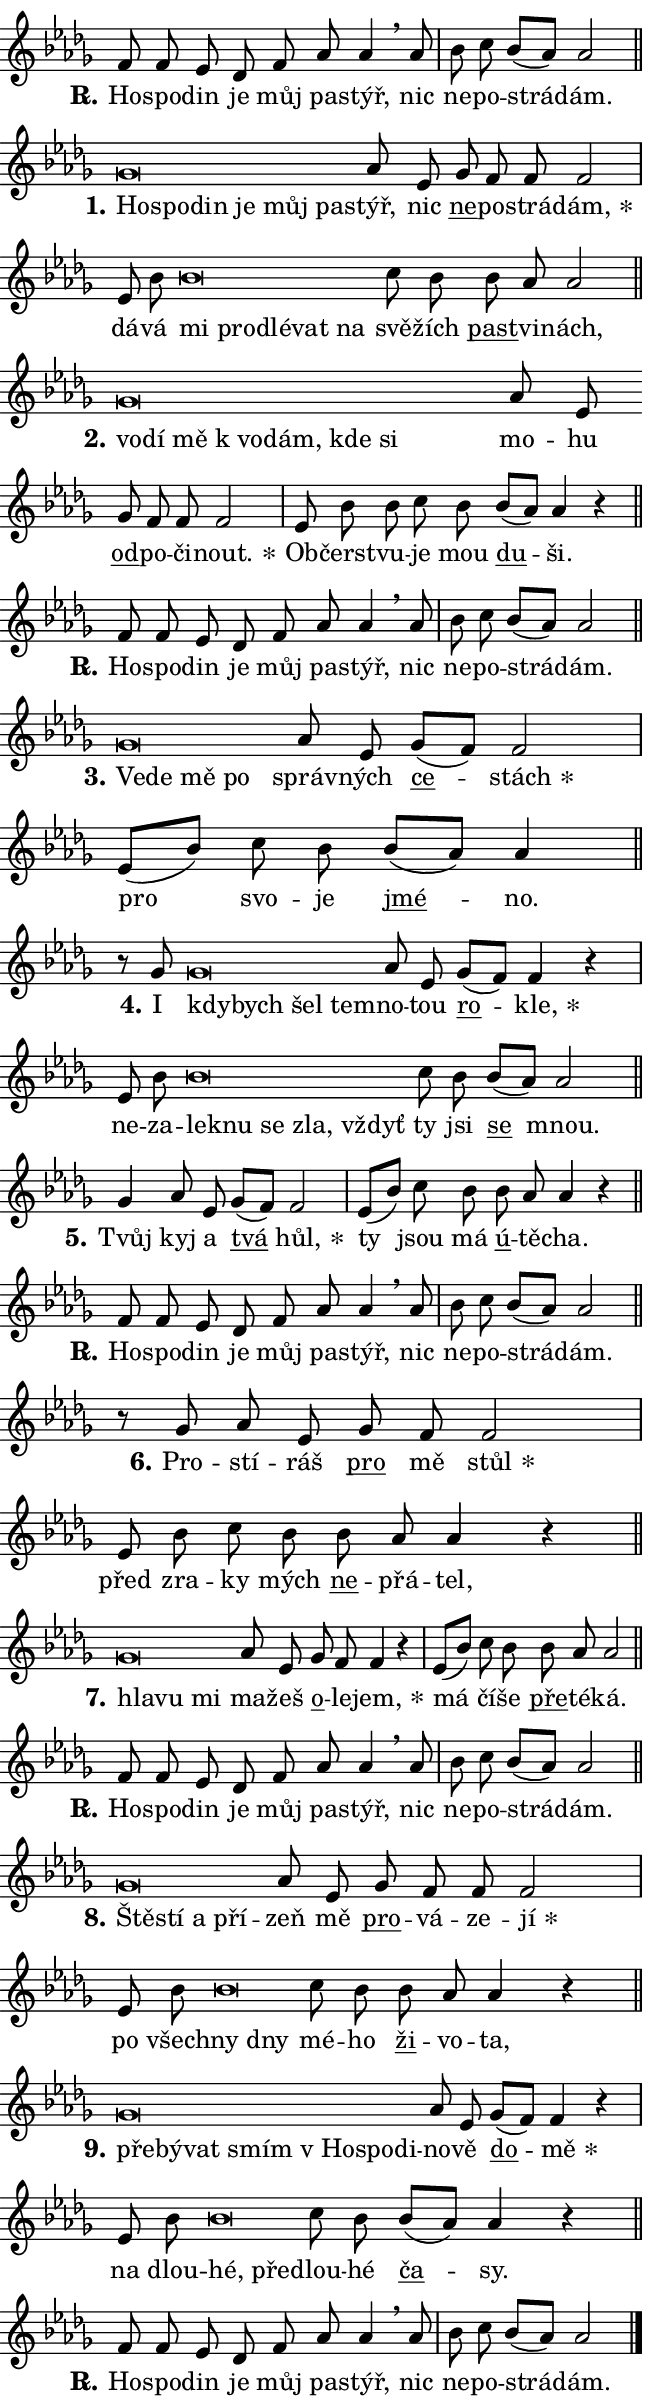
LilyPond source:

\version "2.24.0"
\header { tagline = "" }
\paper {
  indent = 0\cm
  top-margin = 0\cm
  right-margin = 0.13\cm % to fit lyric hyphens
  bottom-margin = 0\cm
  left-margin = 0\cm
  paper-width = 11\cm
  page-breaking = #ly:one-page-breaking
  system-system-spacing.basic-distance = #11
  score-system-spacing.basic-distance = #11
  ragged-last = ##f
}


%% Author: Thomas Morley
%% https://lists.gnu.org/archive/html/lilypond-user/2020-05/msg00002.html
#(define (line-position grob)
"Returns position of @var[grob} in current system:
   @code{'start}, if at first time-step
   @code{'end}, if at last time-step
   @code{'middle} otherwise
"
  (let* ((col (ly:item-get-column grob))
         (ln (ly:grob-object col 'left-neighbor))
         (rn (ly:grob-object col 'right-neighbor))
         (col-to-check-left (if (ly:grob? ln) ln col))
         (col-to-check-right (if (ly:grob? rn) rn col))
         (break-dir-left
           (and
             (ly:grob-property col-to-check-left 'non-musical #f)
             (ly:item-break-dir col-to-check-left)))
         (break-dir-right
           (and
             (ly:grob-property col-to-check-right 'non-musical #f)
             (ly:item-break-dir col-to-check-right))))
        (cond ((eqv? 1 break-dir-left) 'start)
              ((eqv? -1 break-dir-right) 'end)
              (else 'middle))))

#(define (tranparent-at-line-position vctor)
  (lambda (grob)
  "Relying on @code{line-position} select the relevant enry from @var{vctor}.
Used to determine transparency,"
    (case (line-position grob)
      ((end) (not (vector-ref vctor 0)))
      ((middle) (not (vector-ref vctor 1)))
      ((start) (not (vector-ref vctor 2))))))

noteHeadBreakVisibility =
#(define-music-function (break-visibility)(vector?)
"Makes @code{NoteHead}s transparent relying on @var{break-visibility}"
#{
  \override NoteHead.transparent =
    #(tranparent-at-line-position break-visibility)
#})

#(define delete-ledgers-for-transparent-note-heads
  (lambda (grob)
    "Reads whether a @code{NoteHead} is transparent.
If so this @code{NoteHead} is removed from @code{'note-heads} from
@var{grob}, which is supposed to be @code{LedgerLineSpanner}.
As a result ledgers are not printed for this @code{NoteHead}"
    (let* ((nhds-array (ly:grob-object grob 'note-heads))
           (nhds-list
             (if (ly:grob-array? nhds-array)
                 (ly:grob-array->list nhds-array)
                 '()))
           ;; Relies on the transparent-property being done before
           ;; Staff.LedgerLineSpanner.after-line-breaking is executed.
           ;; This is fragile ...
           (to-keep
             (remove
               (lambda (nhd)
                 (ly:grob-property nhd 'transparent #f))
               nhds-list)))
      ;; TODO find a better method to iterate over grob-arrays, similiar
      ;; to filter/remove etc for lists
      ;; For now rebuilt from scratch
      (set! (ly:grob-object grob 'note-heads)  '())
      (for-each
        (lambda (nhd)
          (ly:pointer-group-interface::add-grob grob 'note-heads nhd))
        to-keep))))

squashNotes = {
  \override NoteHead.X-extent = #'(-0.2 . 0.2)
  \override NoteHead.Y-extent = #'(-0.75 . 0)
  \override NoteHead.stencil =
    #(lambda (grob)
       (let ((pos (ly:grob-property grob 'staff-position)))
         (begin
           (if (< pos -7) (display "ERROR: Lower brevis then expected\n") (display ""))
           (if (<= pos -6) ly:text-interface::print ly:note-head::print))))
}
unSquashNotes = {
  \revert NoteHead.X-extent
  \revert NoteHead.Y-extent
  \revert NoteHead.stencil
}

hideNotes = \noteHeadBreakVisibility #begin-of-line-visible
unHideNotes = \noteHeadBreakVisibility #all-visible

% work-around for resetting accidentals
% https://lilypond.org/doc/v2.23/Documentation/notation/displaying-rhythms#unmetered-music
cadenzaMeasure = {
  \cadenzaOff
  \partial 1024 s1024
  \cadenzaOn
}

#(define-markup-command (accent layout props text) (markup?)
  "Underline accented syllable"
  (interpret-markup layout props
    #{\markup \override #'(offset . 4.3) \underline { #text }#}))

responsum = \markup \concat {
  "R" \hspace #-1.05 \path #0.1 #'((moveto 0 0.07) (lineto 0.9 0.8)) \hspace #0.05 "."
}

spaceSize = #0.6828661417322834 % exact space size for TeX Gyre Schola

\layout {
  \context {
    \Staff
    \remove "Time_signature_engraver"
    \override LedgerLineSpanner.after-line-breaking = #delete-ledgers-for-transparent-note-heads
  }
  \context {
    \Lyrics {
      \override LyricSpace.minimum-distance = \spaceSize
      \override LyricText.font-name = #"TeX Gyre Schola"
      \override LyricText.font-size = 1
      \override StanzaNumber.font-name = #"TeX Gyre Schola Bold"
      \override StanzaNumber.font-size = 1
    }
  }
  \context {
    \Score 
    \override NoteHead.text =
      #(lambda (grob) 
        (let ((pos (ly:grob-property grob 'staff-position)))
          #{\markup {
            \combine
              \halign #-0.55 \raise #(if (= pos -6) 0 0.5) \override #'(thickness . 2) \draw-line #'(3.2 . 0)
              \musicglyph "noteheads.sM1"
          }#}))
  }
}

% magnetic-lyrics.ily
%
%   written by
%     Jean Abou Samra <jean@abou-samra.fr>
%     Werner Lemberg <wl@gnu.org>
%
%   adapted by
%     Jiri Hon <jiri.hon@gmail.com>
%
% Version 2022-Apr-15

% https://www.mail-archive.com/lilypond-user@gnu.org/msg149350.html

#(define (Left_hyphen_pointer_engraver context)
   "Collect syllable-hyphen-syllable occurrences in lyrics and store
them in properties.  This engraver only looks to the left.  For
example, if the lyrics input is @code{foo -- bar}, it does the
following.

@itemize @bullet
@item
Set the @code{text} property of the @code{LyricHyphen} grob between
@q{foo} and @q{bar} to @code{foo}.

@item
Set the @code{left-hyphen} property of the @code{LyricText} grob with
text @q{foo} to the @code{LyricHyphen} grob between @q{foo} and
@q{bar}.
@end itemize

Use this auxiliary engraver in combination with the
@code{lyric-@/text::@/apply-@/magnetic-@/offset!} hook."
   (let ((hyphen #f)
         (text #f))
     (make-engraver
      (acknowledgers
       ((lyric-syllable-interface engraver grob source-engraver)
        (set! text grob)))
      (end-acknowledgers
       ((lyric-hyphen-interface engraver grob source-engraver)
        ;(when (not (grob::has-interface grob 'lyric-space-interface))
          (set! hyphen grob)));)
      ((stop-translation-timestep engraver)
       (when (and text hyphen)
         (ly:grob-set-object! text 'left-hyphen hyphen))
       (set! text #f)
       (set! hyphen #f)))))

#(define (lyric-text::apply-magnetic-offset! grob)
   "If the space between two syllables is less than the value in
property @code{LyricText@/.details@/.squash-threshold}, move the right
syllable to the left so that it gets concatenated with the left
syllable.

Use this function as a hook for
@code{LyricText@/.after-@/line-@/breaking} if the
@code{Left_@/hyphen_@/pointer_@/engraver} is active."
   (let ((hyphen (ly:grob-object grob 'left-hyphen #f)))
     (when hyphen
       (let ((left-text (ly:spanner-bound hyphen LEFT)))
         (when (grob::has-interface left-text 'lyric-syllable-interface)
           (let* ((common (ly:grob-common-refpoint grob left-text X))
                  (this-x-ext (ly:grob-extent grob common X))
                  (left-x-ext
                   (begin
                     ;; Trigger magnetism for left-text.
                     (ly:grob-property left-text 'after-line-breaking)
                     (ly:grob-extent left-text common X)))
                  ;; `delta` is the gap width between two syllables.
                  (delta (- (interval-start this-x-ext)
                            (interval-end left-x-ext)))
                  (details (ly:grob-property grob 'details))
                  (threshold (assoc-get 'squash-threshold details 0.2)))
             (when (< delta threshold)
               (let* (;; We have to manipulate the input text so that
                      ;; ligatures crossing syllable boundaries are not
                      ;; disabled.  For languages based on the Latin
                      ;; script this is essentially a beautification.
                      ;; However, for non-Western scripts it can be a
                      ;; necessity.
                      (lt (ly:grob-property left-text 'text))
                      (rt (ly:grob-property grob 'text))
                      (is-space (grob::has-interface hyphen 'lyric-space-interface))
                      (space (if is-space " " ""))
                      (extra-delta (if is-space spaceSize 0))
                      ;; Append new syllable.
                      (ltrt-space (if (and (string? lt) (string? rt))
                                (string-append lt space rt)
                                (make-concat-markup (list lt space rt))))
                      ;; Right-align `ltrt` to the right side.
                      (ltrt-space-markup (grob-interpret-markup
                               grob
                               (make-translate-markup
                                (cons (interval-length this-x-ext) 0)
                                (make-right-align-markup ltrt-space)))))
                 (begin
                   ;; Don't print `left-text`.
                   (ly:grob-set-property! left-text 'stencil #f)
                   ;; Set text and stencil (which holds all collected
                   ;; syllables so far) and shift it to the left.
                   (ly:grob-set-property! grob 'text ltrt-space)
                   (ly:grob-set-property! grob 'stencil ltrt-space-markup)
                   (ly:grob-translate-axis! grob (- (- delta extra-delta)) X))))))))))


#(define (lyric-hyphen::displace-bounds-first grob)
   ;; Make very sure this callback isn't triggered too early.
   (let ((left (ly:spanner-bound grob LEFT))
         (right (ly:spanner-bound grob RIGHT)))
     (ly:grob-property left 'after-line-breaking)
     (ly:grob-property right 'after-line-breaking)
     (ly:lyric-hyphen::print grob)))

squashThreshold = #0.4

\layout {
  \context {
    \Lyrics
    \consists #Left_hyphen_pointer_engraver
    \override LyricText.after-line-breaking =
      #lyric-text::apply-magnetic-offset!
    \override LyricHyphen.stencil = #lyric-hyphen::displace-bounds-first
    \override LyricText.details.squash-threshold = \squashThreshold
    \override LyricHyphen.minimum-distance = 0
    \override LyricHyphen.minimum-length = \squashThreshold
  }
}

squashText = \override LyricText.details.squash-threshold = 9999
unSquashText = \override LyricText.details.squash-threshold = \squashThreshold

leftText = \override LyricText.self-alignment-X = #LEFT
unLeftText = \revert LyricText.self-alignment-X

starOffset = #(lambda (grob) 
                (let ((x_offset (ly:self-alignment-interface::aligned-on-x-parent grob)))
                  (if (= x_offset 0) 0 (+ x_offset 1.2))))

star = #(define-music-function (syllable)(string?)
"Append star separator at the end of a syllable"
#{
  \once \override LyricText.X-offset = #starOffset
  \lyricmode { \markup {
    #syllable
    \override #'((font-name . "TeX Gyre Schola Bold")) \hspace #0.2 \lower #0.65 \larger "*"
  } }
#})

starAccent = #(define-music-function (syllable)(string?)
"Append star separator at the end of a syllable and make accent"
#{
  \once \override LyricText.X-offset = #starOffset
  \lyricmode { \markup {
    \accent #syllable
    \override #'((font-name . "TeX Gyre Schola Bold")) \hspace #0.2 \lower #0.65 \larger "*"
  } }
#})

breath = #(define-music-function (syllable)(string?)
"Append breathing indicator at the end of a syllable"
#{
  \lyricmode { \markup { #syllable "+" } }
#})

optionalBreath = #(define-music-function (syllable)(string?)
"Append optional breathing indicator at the end of a syllable"
#{
  \lyricmode { \markup { #syllable "(+)" } }
#})


\score {
    <<
        \new Voice = "melody" { \cadenzaOn \key des \major \relative { f'8 f es \bar "" des f \bar "" as as4 \breathe as8 \cadenzaMeasure \bar "|" bes c \bar "" bes[( as)] as2 \cadenzaMeasure \bar "||" \break } }
        \new Lyrics \lyricsto "melody" { \lyricmode { \set stanza = \responsum
Ho -- spo -- din je můj pa -- stýř, nic ne -- po -- strá -- dám. } }
    >>
    \layout {}
}

\score {
    <<
        \new Voice = "melody" { \cadenzaOn \key des \major \relative { \squashNotes ges'\breve*1/16 \hideNotes \breve*1/16 \bar "" \breve*1/16 \bar "" \breve*1/16 \bar "" \breve*1/16 \breve*1/16 \bar "" \unHideNotes \unSquashNotes as8 es \bar "" ges f f f2 \cadenzaMeasure \bar "|" es8 bes' \bar "" \squashNotes bes\breve*1/16 \hideNotes \breve*1/16 \bar "" \breve*1/16 \bar "" \breve*1/16 \breve*1/16 \bar "" \unHideNotes \unSquashNotes c8 bes \bar "" bes as as2 \cadenzaMeasure \bar "||" \break } }
        \new Lyrics \lyricsto "melody" { \lyricmode { \set stanza = "1."
\leftText Ho -- \squashText spo -- din je můj pa -- \unLeftText \unSquashText stýř, nic \markup \accent ne -- po -- strá -- \star dám, dá -- vá \leftText mi \squashText pro -- dlé -- vat na \unLeftText \unSquashText svě -- žích \markup \accent past -- vi -- nách, } }
    >>
    \layout {}
}

\score {
    <<
        \new Voice = "melody" { \cadenzaOn \key des \major \relative { \squashNotes ges'\breve*1/16 \hideNotes \breve*1/16 \bar "" \breve*1/16 \bar "" \breve*1/16 \bar "" \breve*1/16 \bar "" \breve*1/16 \breve*1/16 \bar "" \unHideNotes \unSquashNotes as8 es \bar "" ges f f f2 \cadenzaMeasure \bar "|" es8 bes' \bar "" bes c8 bes \bar "" bes[( as)] as4 r \cadenzaMeasure \bar "||" \break } }
        \new Lyrics \lyricsto "melody" { \lyricmode { \set stanza = "2."
\leftText vo -- \squashText dí mě "k vo" -- dám, kde si \unLeftText \unSquashText mo -- hu \markup \accent od -- po -- či -- \star nout. Ob -- čerst -- vu -- je mou \markup \accent du -- ši. } }
    >>
    \layout {}
}

\score {
    <<
        \new Voice = "melody" { \cadenzaOn \key des \major \relative { f'8 f es \bar "" des f \bar "" as as4 \breathe as8 \cadenzaMeasure \bar "|" bes c \bar "" bes[( as)] as2 \cadenzaMeasure \bar "||" \break } }
        \new Lyrics \lyricsto "melody" { \lyricmode { \set stanza = \responsum
Ho -- spo -- din je můj pa -- stýř, nic ne -- po -- strá -- dám. } }
    >>
    \layout {}
}

\score {
    <<
        \new Voice = "melody" { \cadenzaOn \key des \major \relative { \squashNotes ges'\breve*1/16 \hideNotes \breve*1/16 \bar "" \breve*1/16 \breve*1/16 \bar "" \unHideNotes \unSquashNotes as8 es \bar "" ges[( f)] f2 \cadenzaMeasure \bar "|" es8[( bes')] c8 bes \bar "" bes[( as)] as4 \cadenzaMeasure \bar "||" \break } }
        \new Lyrics \lyricsto "melody" { \lyricmode { \set stanza = "3."
\leftText Ve -- \squashText de mě po \unLeftText \unSquashText správ -- ných \markup \accent ce -- \star stách pro svo -- je \markup \accent jmé -- no. } }
    >>
    \layout {}
}

\score {
    <<
        \new Voice = "melody" { \cadenzaOn \key des \major \relative { r8 ges' \squashNotes ges\breve*1/16 \hideNotes \breve*1/16 \bar "" \breve*1/16 \breve*1/16 \bar "" \unHideNotes \unSquashNotes as8 es \bar "" ges[( f)] f4 r \cadenzaMeasure \bar "|" es8 bes' \bar "" \squashNotes bes\breve*1/16 \hideNotes \breve*1/16 \bar "" \breve*1/16 \bar "" \breve*1/16 \breve*1/16 \bar "" \unHideNotes \unSquashNotes c8 bes \bar "" bes[( as)] as2 \cadenzaMeasure \bar "||" \break } }
        \new Lyrics \lyricsto "melody" { \lyricmode { \set stanza = "4."
I \leftText kdy -- \squashText bych šel tem -- \unLeftText \unSquashText no -- tou \markup \accent ro -- \star kle, ne -- za -- \leftText lek -- \squashText nu se zla, vždyť \unLeftText \unSquashText ty jsi \markup \accent se mnou. } }
    >>
    \layout {}
}

\score {
    <<
        \new Voice = "melody" { \cadenzaOn \key des \major \relative { ges'4 as8 es \bar "" ges[( f)] f2 \cadenzaMeasure \bar "|" es8[( bes')] c8 bes \bar "" bes as as4 r \cadenzaMeasure \bar "||" \break } }
        \new Lyrics \lyricsto "melody" { \lyricmode { \set stanza = "5."
Tvůj kyj a \markup \accent tvá \star hůl, ty jsou má \markup \accent ú -- tě -- cha. } }
    >>
    \layout {}
}

\score {
    <<
        \new Voice = "melody" { \cadenzaOn \key des \major \relative { f'8 f es \bar "" des f \bar "" as as4 \breathe as8 \cadenzaMeasure \bar "|" bes c \bar "" bes[( as)] as2 \cadenzaMeasure \bar "||" \break } }
        \new Lyrics \lyricsto "melody" { \lyricmode { \set stanza = \responsum
Ho -- spo -- din je můj pa -- stýř, nic ne -- po -- strá -- dám. } }
    >>
    \layout {}
}

\score {
    <<
        \new Voice = "melody" { \cadenzaOn \key des \major \relative { r8 ges' as8 es \bar "" ges f f2 \cadenzaMeasure \bar "|" es8 bes' c8 bes \bar "" bes as as4 r \cadenzaMeasure \bar "||" \break } }
        \new Lyrics \lyricsto "melody" { \lyricmode { \set stanza = "6."
Pro -- stí -- ráš \markup \accent pro mě \star stůl před zra -- ky mých \markup \accent ne -- přá -- tel, } }
    >>
    \layout {}
}

\score {
    <<
        \new Voice = "melody" { \cadenzaOn \key des \major \relative { \squashNotes ges'\breve*1/16 \hideNotes \breve*1/16 \breve*1/16 \bar "" \unHideNotes \unSquashNotes as8 es \bar "" ges f f4 r \cadenzaMeasure \bar "|" es8[( bes')] c8 bes \bar "" bes as as2 \cadenzaMeasure \bar "||" \break } }
        \new Lyrics \lyricsto "melody" { \lyricmode { \set stanza = "7."
\leftText hla -- \squashText vu mi \unLeftText \unSquashText ma -- žeš \markup \accent o -- le -- \star jem, má čí -- še \markup \accent pře -- té -- ká. } }
    >>
    \layout {}
}

\score {
    <<
        \new Voice = "melody" { \cadenzaOn \key des \major \relative { f'8 f es \bar "" des f \bar "" as as4 \breathe as8 \cadenzaMeasure \bar "|" bes c \bar "" bes[( as)] as2 \cadenzaMeasure \bar "||" \break } }
        \new Lyrics \lyricsto "melody" { \lyricmode { \set stanza = \responsum
Ho -- spo -- din je můj pa -- stýř, nic ne -- po -- strá -- dám. } }
    >>
    \layout {}
}

\score {
    <<
        \new Voice = "melody" { \cadenzaOn \key des \major \relative { \squashNotes ges'\breve*1/16 \hideNotes \breve*1/16 \bar "" \breve*1/16 \breve*1/16 \bar "" \unHideNotes \unSquashNotes as8 es \bar "" ges f f f2 \cadenzaMeasure \bar "|" es8 bes' \bar "" \squashNotes bes\breve*1/16 \hideNotes \breve*1/16 \bar "" \unHideNotes \unSquashNotes c8 bes \bar "" bes as as4 r \cadenzaMeasure \bar "||" \break } }
        \new Lyrics \lyricsto "melody" { \lyricmode { \set stanza = "8."
\leftText Ště -- \squashText stí a pří -- \unLeftText \unSquashText zeň mě \markup \accent pro -- vá -- ze -- \star jí po všech -- \leftText ny \squashText dny \unLeftText \unSquashText mé -- ho \markup \accent ži -- vo -- ta, } }
    >>
    \layout {}
}

\score {
    <<
        \new Voice = "melody" { \cadenzaOn \key des \major \relative { \squashNotes ges'\breve*1/16 \hideNotes \breve*1/16 \bar "" \breve*1/16 \bar "" \breve*1/16 \bar "" \breve*1/16 \bar "" \breve*1/16 \breve*1/16 \bar "" \unHideNotes \unSquashNotes as8 es \bar "" ges[( f)] f4 r \cadenzaMeasure \bar "|" es8 bes' \bar "" \squashNotes bes\breve*1/16 \hideNotes \breve*1/16 \bar "" \unHideNotes \unSquashNotes c8 bes \bar "" bes[( as)] as4 r \cadenzaMeasure \bar "||" \break } }
        \new Lyrics \lyricsto "melody" { \lyricmode { \set stanza = "9."
\leftText pře -- \squashText bý -- vat smím "v Ho" -- spo -- di -- \unLeftText \unSquashText no -- vě \markup \accent do -- \star mě na dlou -- \leftText hé, \squashText pře -- \unLeftText \unSquashText dlou -- hé \markup \accent ča -- sy. } }
    >>
    \layout {}
}

\score {
    <<
        \new Voice = "melody" { \cadenzaOn \key des \major \relative { f'8 f es \bar "" des f \bar "" as as4 \breathe as8 \cadenzaMeasure \bar "|" bes c \bar "" bes[( as)] as2 \cadenzaMeasure \bar "||" \break } \bar "|." }
        \new Lyrics \lyricsto "melody" { \lyricmode { \set stanza = \responsum
Ho -- spo -- din je můj pa -- stýř, nic ne -- po -- strá -- dám. } }
    >>
    \layout {}
}
